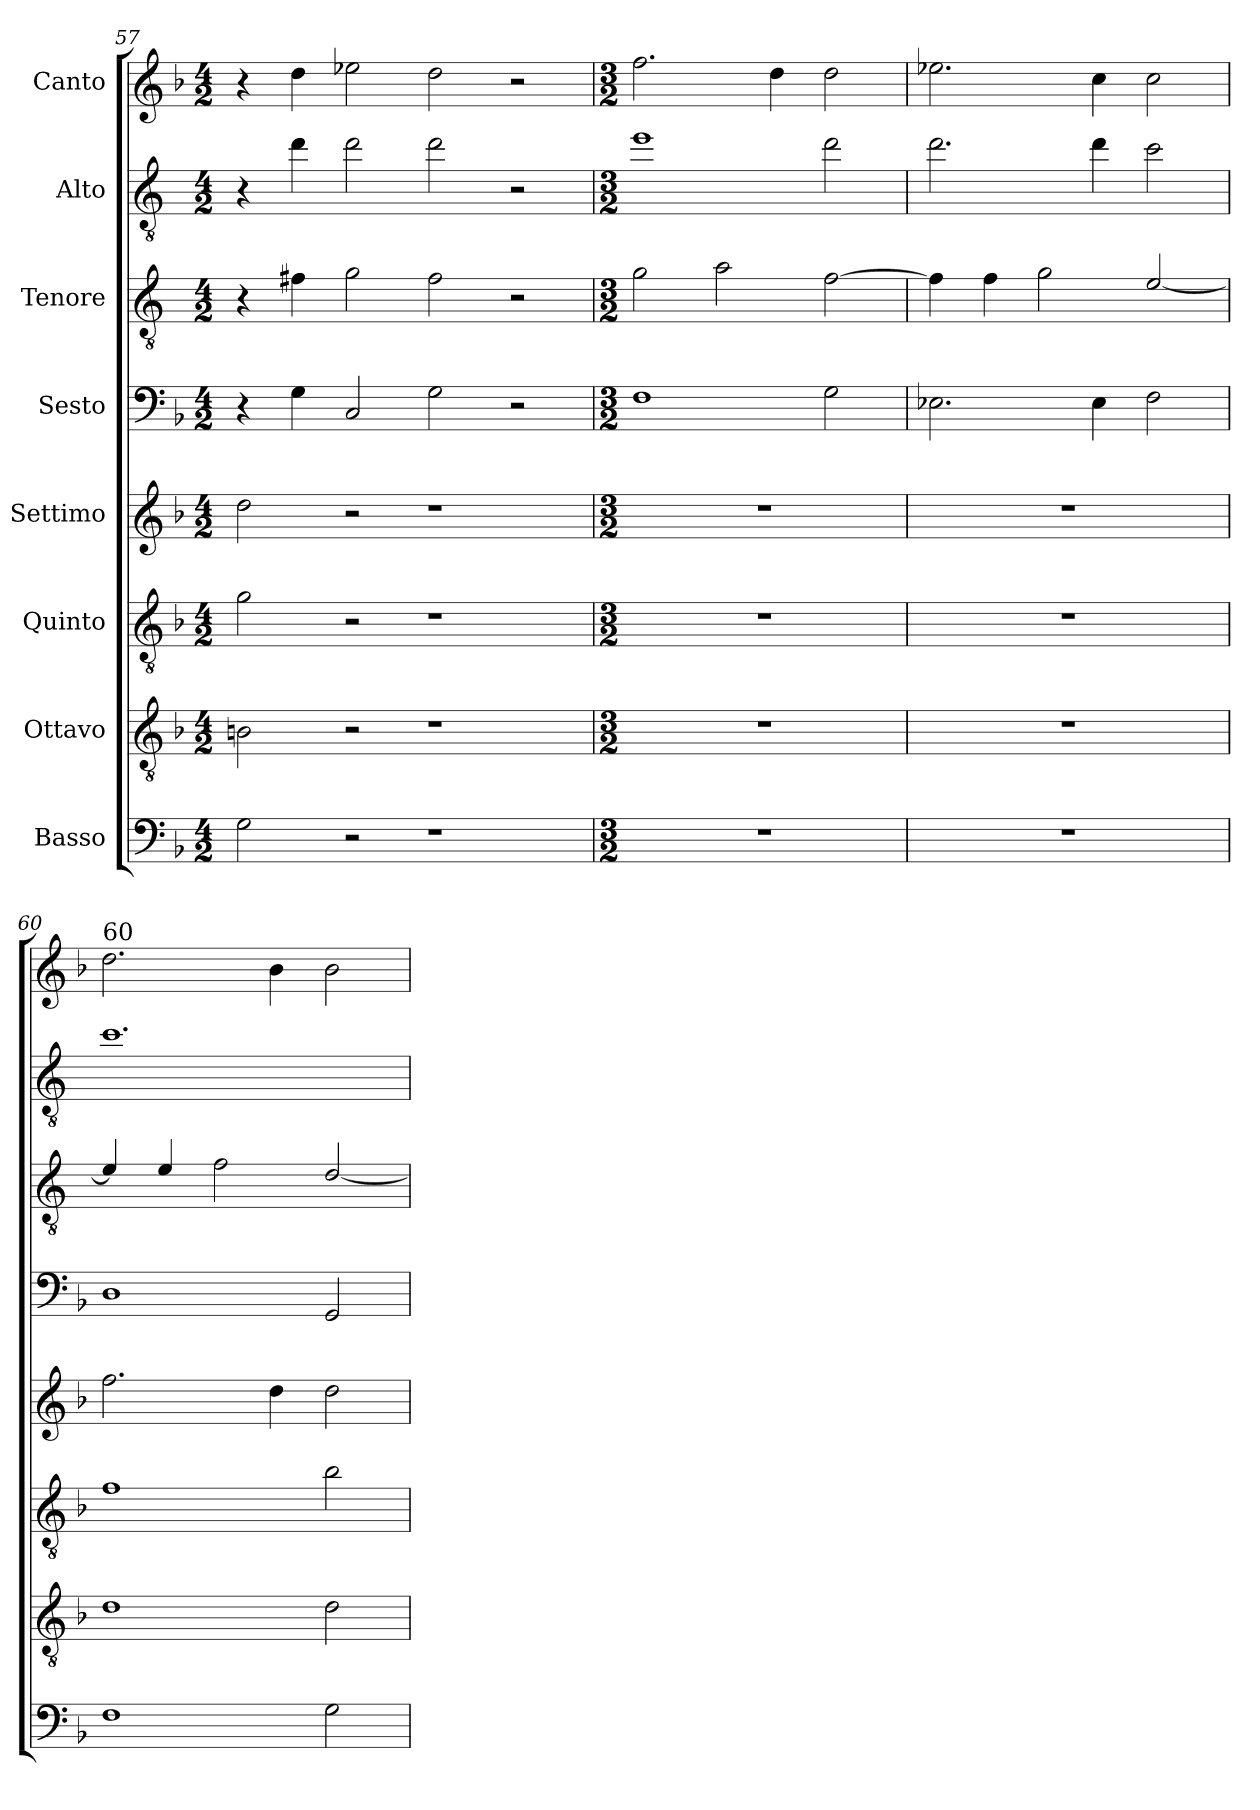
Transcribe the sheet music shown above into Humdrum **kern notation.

**kern	**kern	**kern	**kern	**kern	**kern	**kern	**kern
*part8	*part7	*part6	*part5	*part4	*part3	*part2	*part1
*staff8	*staff7	*staff6	*staff5	*staff4	*staff3	*staff2	*staff1
*I"Basso	*I"Ottavo	*I"Quinto	*I"Settimo	*I"Sesto	*I"Tenore	*I"Alto	*I"Canto
*clefF4	*clefGv2	*clefGv2	*clefG2	*clefF4	*clefGv2	*clefGv2	*clefG2
*	*	*	*	*	*ITrd4c7	*ITrd4c7	*
*k[b-]	*k[b-]	*k[b-]	*k[b-]	*k[b-]	*k[b-]	*k[b-]	*k[b-]
*M4/2	*M4/2	*M4/2	*M4/2	*M4/2	*M4/2	*M4/2	*M4/2
=57	=57	=57	=57	=57	=57	=57	=57
2G\	2Bn\	2g\	2dd\	4r	4r	4r	4r
.	.	.	.	4G\	4Bn\	4g\	4dd\
2r	2r	2r	2r	2C/	2c\	2g\	2ee-X\
1r	1r	1r	1r	2G\	2B\	2g\	2dd\
.	.	.	.	2r	2r	2r	2r
=58	=58	=58	=58	=58	=58	=58	=58
*M3/2	*M3/2	*M3/2	*M3/2	*M3/2	*M3/2	*M3/2	*M3/2
1.r	1.r	1.r	1.r	1F	2c\	1a	2.ff\
.	.	.	.	.	2d\	.	.
.	.	.	.	.	.	.	4dd\
.	.	.	.	2G\	[2B-\	2g\	2dd\
=59	=59	=59	=59	=59	=59	=59	=59
1.r	1.r	1.r	1.r	2.E-X\	4B-\]	2.g\	2.ee-X\
.	.	.	.	.	4B-\	.	.
.	.	.	.	.	2c\	.	.
.	.	.	.	4E-\	.	4g\	4cc\
.	.	.	.	2F\	[2A/	2f\	2cc\
!!LO:PB:g=z
=60	=60	=60	=60	=60	=60	=60	=60
!	!	!	!	!	!	!	!LO:TX:a:t=60
1F	1d	1f	2.ff\	1D	4A/]	1.f	2.dd\
.	.	.	.	.	4A/	.	.
.	.	.	.	.	2B-\	.	.
.	.	.	4dd\	.	.	.	4b-\
2G\	2d\	2b-\	2dd\	2GG/	[2G/	.	2b-\
=	=	=	=	=	=	=	=
*-	*-	*-	*-	*-	*-	*-	*-
